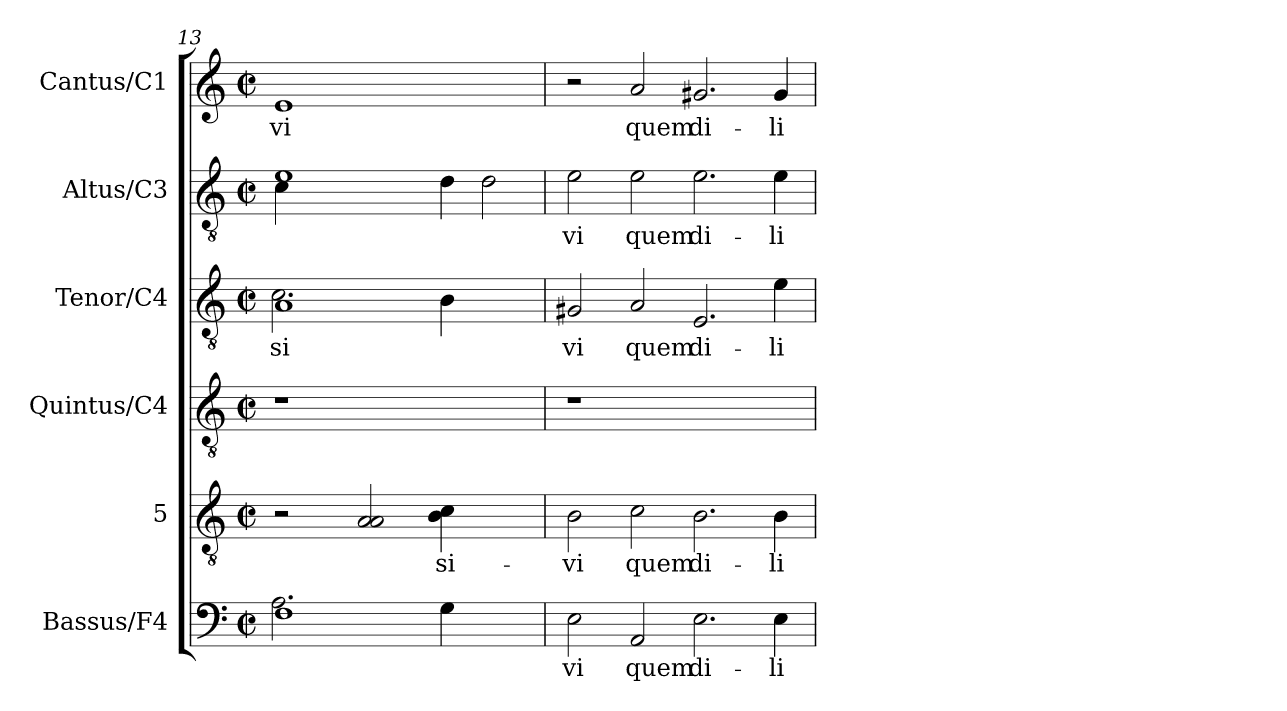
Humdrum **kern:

**kern	**text	**kern	**text	**kern	**kern	**text	**kern	**text	**kern	**text
*part6	*part6	*part5	*part5	*part4	*part3	*part3	*part2	*part2	*part1	*part1
*staff6	*staff6	*staff5	*staff5	*staff4	*staff3	*staff3	*staff2	*staff2	*staff1	*staff1
*I"Bassus/F4	*	*I"5	*	*I"Quintus/C4	*I"Tenor/C4	*	*I"Altus/C3	*	*I"Cantus/C1	*
*I'B	*	*	*	*	*I'T	*	*I'A	*	*I'C	*
*clefF4	*	*clefGv2	*	*clefGv2	*clefGv2	*	*clefGv2	*	*clefG2	*
*k[]	*	*k[]	*	*k[]	*k[]	*	*k[]	*	*k[]	*
*C:	*	*C:	*	*C:	*C:	*	*C:	*	*C:	*
*M2/2	*	*M2/2	*	*M2/2	*M2/2	*	*M2/2	*	*M2/2	*
*met(c|)	*	*met(c|)	*	*met(c|)	*met(c|)	*	*met(c|)	*	*met(c|)	*
=13	=13	=13	=13	=13	=13	=13	=13	=13	=13	=13
*^	*	*	*	*	*	*	*	*	*	*
!	!	!LO:LY:b:cj	!	!	!	!	!LO:LY:b:cj	!	!LO:LY:b:cj	!	!LO:LY:b:cj
*	*	*	*	*	*	*^	*	*^	*	*	*
1F	2.A\	--	2r	.	1r	1A	2.c\	-si-	1e	4c\	--	1e	-vi
.	.	.	.	.	.	.	.	.	.	1.ryy	.	.	.
.	.	.	2A/ 2A/	.	.	.	.	.	.	.	.	.	.
.	2ryy	.	.	.	.	.	2ryy	.	.	.	.	.	.
!	!	!LO:LY:b:cj	!	!LO:LY:b:cj	!	!	!	!LO:LY:b:cj	!	!	!LO:LY:b:cj	!	!
4G\	.	--	4c\ 4B\	si-	2.ryy	4B\	.	--	4d\	.	--	2.ryy	.
!	!	!	!	!	!	!	!	!	!	!	!LO:LY:b:cj	!	!
2ryy	2ryy	.	2ryy	.	.	2ryy	2ryy	.	2d\	.	--	.	.
*	*	*	*	*	*	*	*	*	*v	*v	*	*	*
=14	=14	=14	=14	=14	=14	=14	=14	=14	=14	=14	=14	=14
!	!	!LO:LY:b:cj	!	!LO:LY:b:cj	!	!	!	!LO:LY:b:cj	!	!LO:LY:b:cj	!	!
*v	*v	*	*	*	*	*v	*v	*	*	*	*	*
2E\	-vi	2B\	-vi	1r	2G#X/	-vi	2e\	-vi	2r	.
!	!LO:LY:b:cj	!	!LO:LY:b:cj	!	!	!LO:LY:b:cj	!	!LO:LY:b:cj	!	!LO:LY:b:cj
2AA/	quem	2c\	quem	.	2A/	quem	2e\	quem	2a/	quem
!	!LO:LY:b:cj	!	!LO:LY:b:cj	!	!	!LO:LY:b:cj	!	!LO:LY:b:cj	!	!LO:LY:b:cj
2.E\	di-	2.B\	di-	1ryy	2.E/	di-	2.e\	di-	2.g#X/	di-
!	!LO:LY:b:cj	!	!LO:LY:b:cj	!	!	!LO:LY:b:cj	!	!LO:LY:b:cj	!	!LO:LY:b:cj
4E\	-li-	4B\	-li-	.	4e\	-li-	4e\	-li-	4g#/	-li-
=	=	=	=	=	=	=	=	=	=	=
*-	*-	*-	*-	*-	*-	*-	*-	*-	*-	*-
